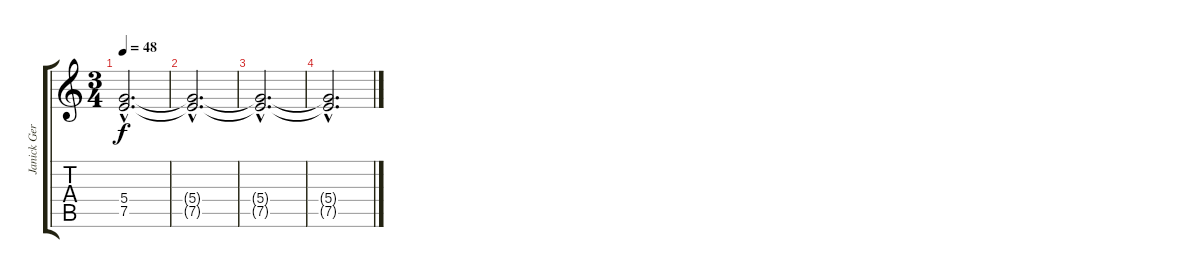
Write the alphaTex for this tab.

\track ("Janick Gers" "Janick Ger") {instrument distortionguitar}
\staff {score tabs}
\tuning (E4 B3 G3 D3 A2 E2) {hide}
\ts (3 4)
\tempo 48
\clef g2
\ks c
(5.4{hac t} 7.5{hac t}).2{d dy f} |
(5.4{hac t} 7.5{hac t}).2{d} |
(5.4{hac t} 7.5{hac t}).2{d} |
(5.4{hac t} 7.5{hac t}).2{d}
